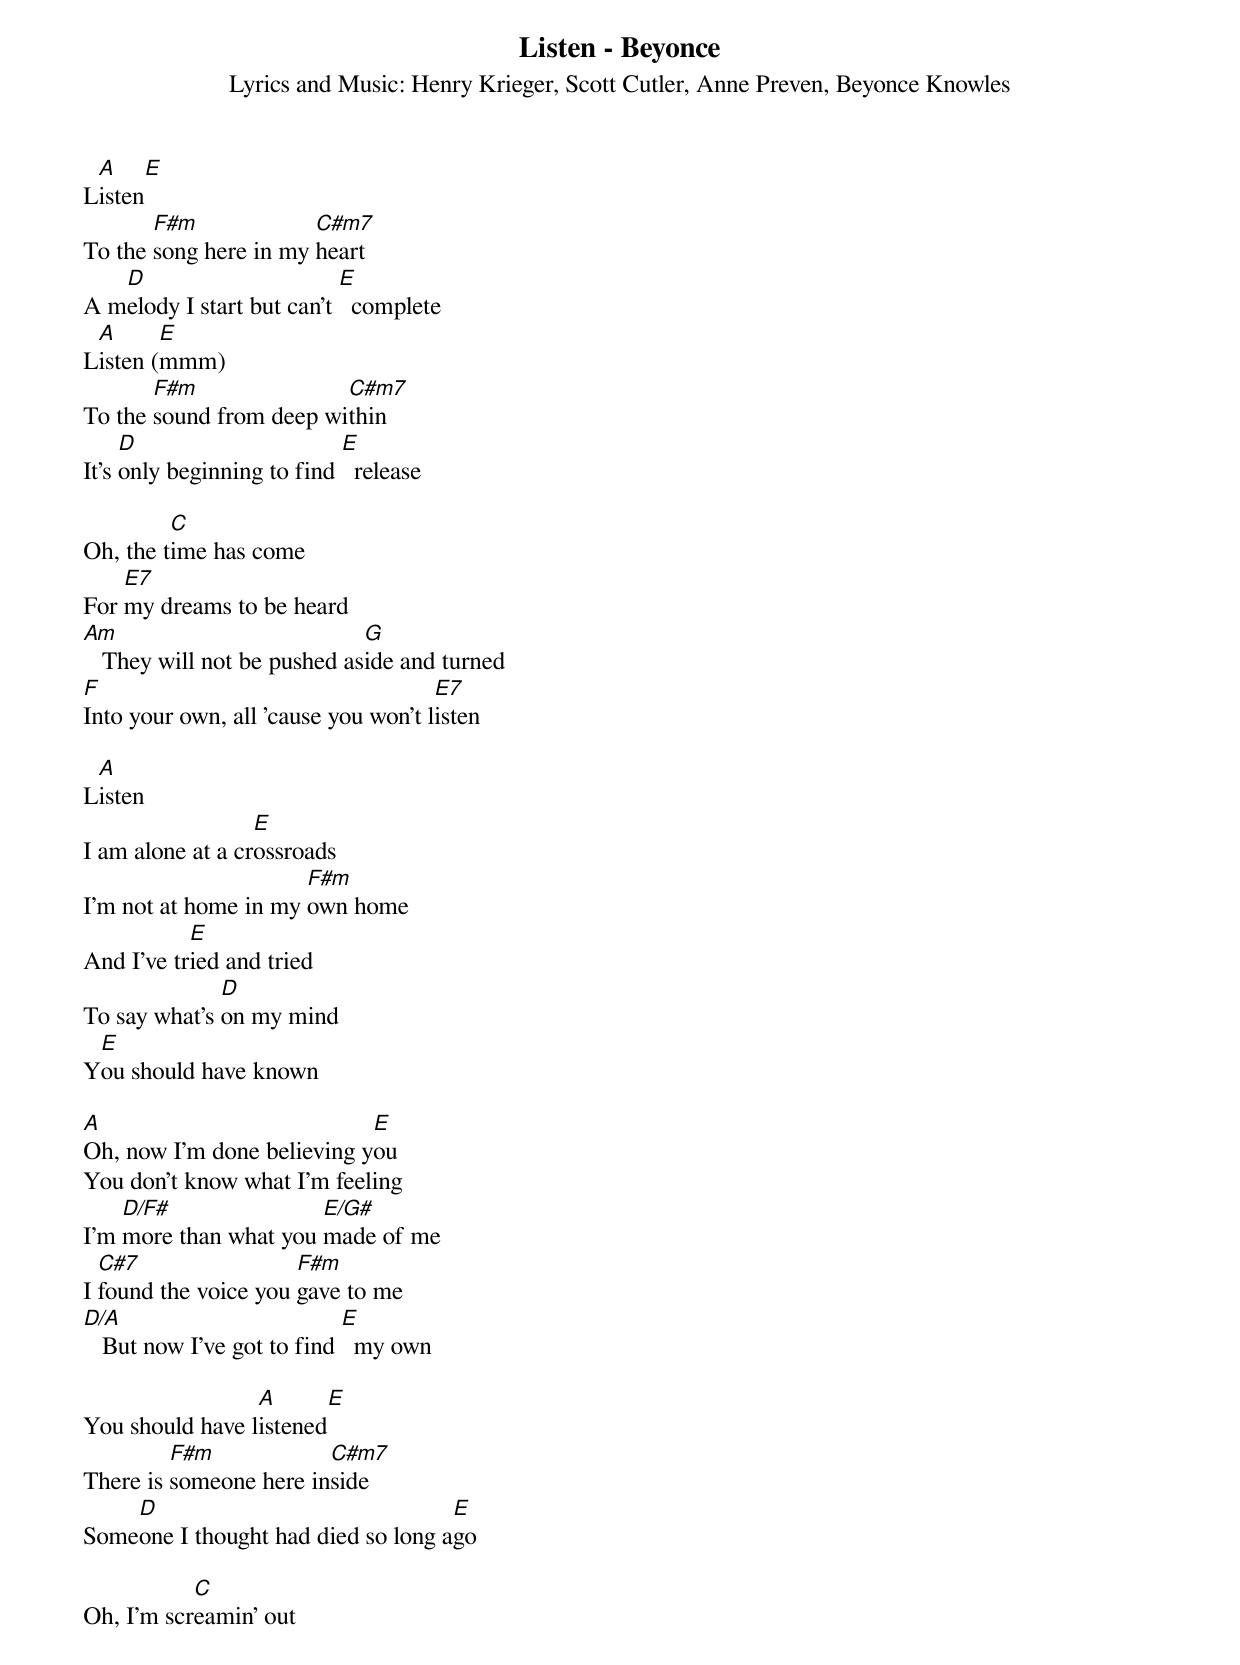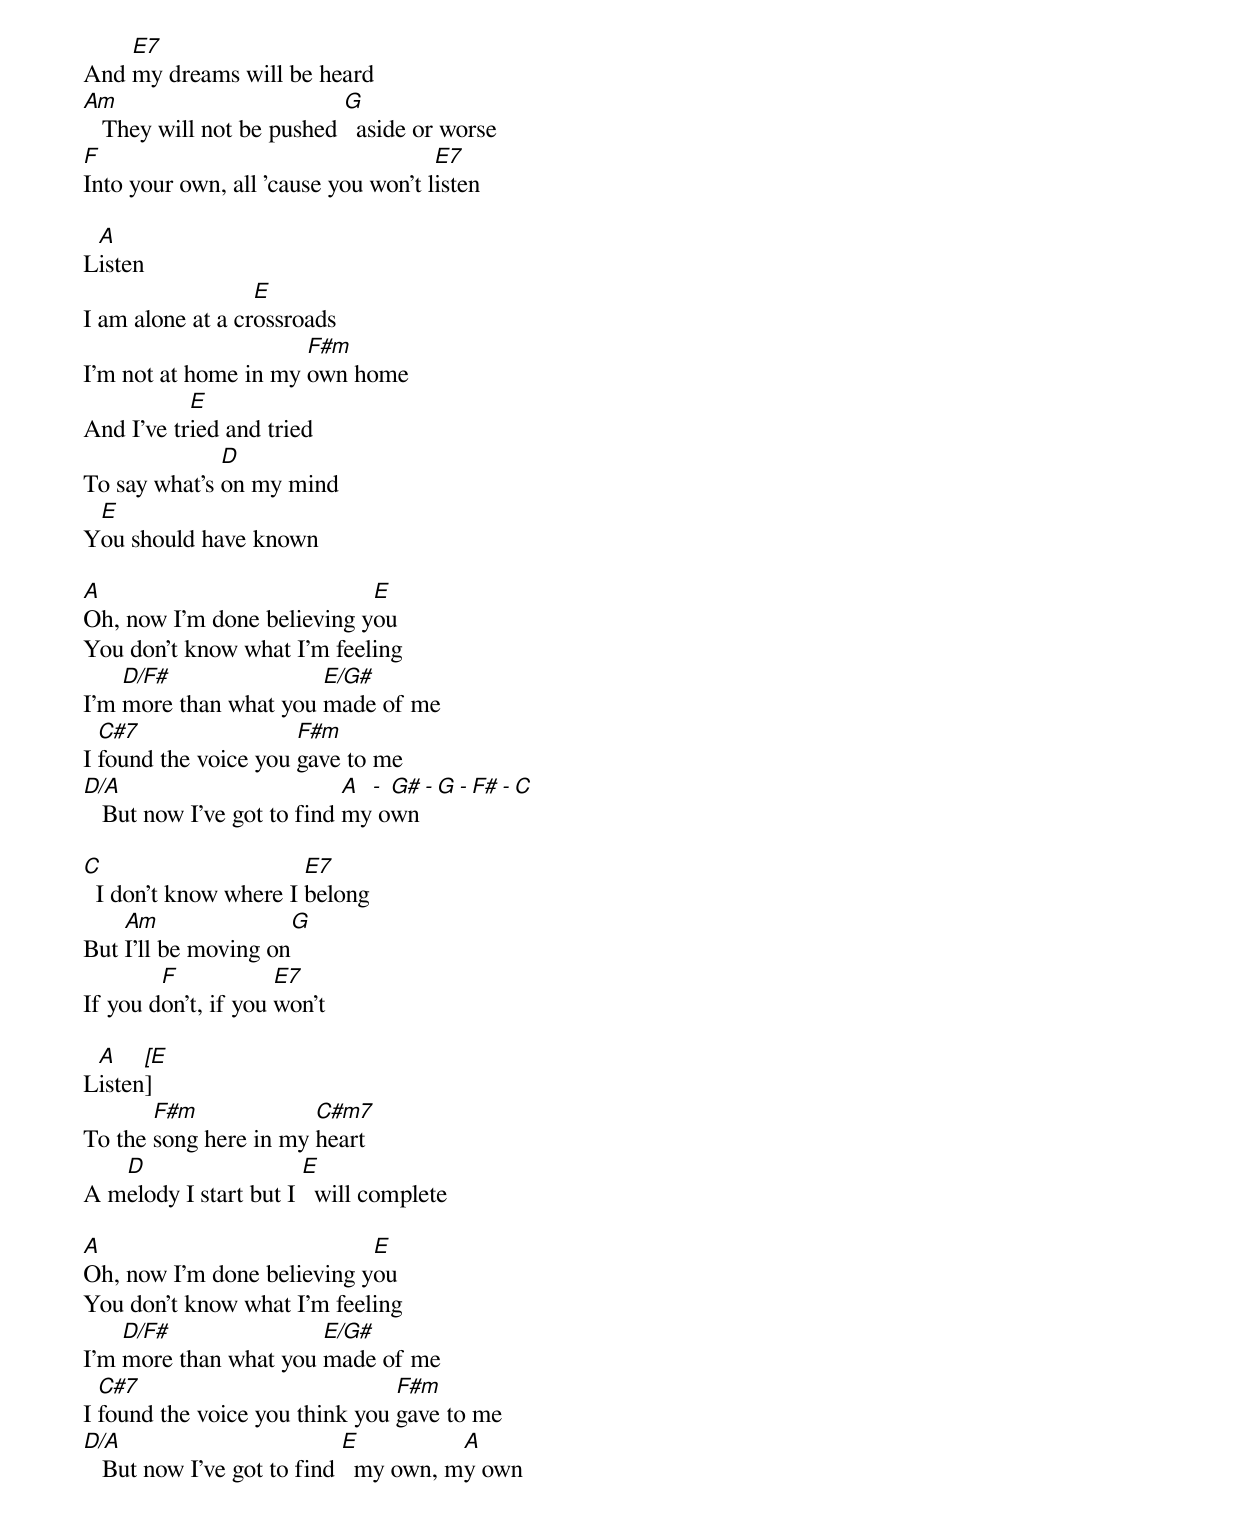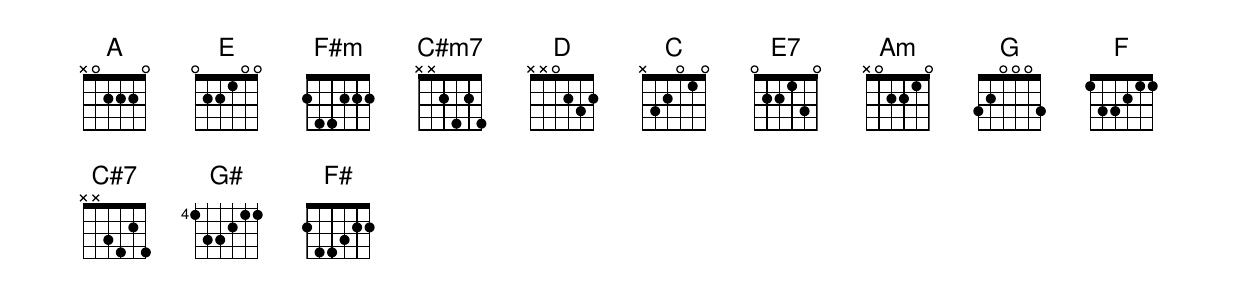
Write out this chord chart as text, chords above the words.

Listen - Beyonce
Lyrics and Music: Henry Krieger, Scott Cutler, Anne Preven, Beyonce Knowles

 A       E
Listen
       F#m             C#m7
To the song here in my heart
   D                       E
A melody I start but can't   complete
 A      E
Listen (mmm)
       F#m               C#m7
To the sound from deep within
     D                      E
It's only beginning to find   release

         C
Oh, the time has come
    E7
For my dreams to be heard
Am                           G
   They will not be pushed aside and turned
F                                    E7
Into your own, all 'cause you won’t listen

 A
Listen
                  E
I am alone at a crossroads
                      F#m
I'm not at home in my own home
           E
And I've tried and tried
              D
To say what's on my mind
 E
You should have known

A                           E
Oh, now I'm done believing you
You don't know what I'm feeling
    D/F#               E/G#
I'm more than what you made of me
  C#7                 F#m
I found the voice you gave to me
D/A                         E
   But now I've got to find   my own

                 A         E
You should have listened
         F#m            C#m7
There is someone here inside
    D                               E
Someone I thought had died so long ago

           C
Oh, I'm screamin' out
    E7
And my dreams will be heard
Am                         G
   They will not be pushed   aside or worse
F                                    E7
Into your own, all 'cause you won't listen

 A
Listen
                  E
I am alone at a crossroads
                      F#m
I'm not at home in my own home
           E
And I've tried and tried
              D
To say what's on my mind
 E
You should have known

A                           E
Oh, now I'm done believing you
You don't know what I'm feeling
    D/F#               E/G#
I'm more than what you made of me
  C#7                 F#m
I found the voice you gave to me
D/A                         A - G# - G - F# - C
   But now I've got to find my own

C                      E7
  I don't know where I belong
    Am                G
But I'll be moving on
        F            E7
If you don't, if you won't

 A     [E]
Listen
       F#m             C#m7
To the song here in my heart
   D                   E
A melody I start but I   will complete

A                           E
Oh, now I'm done believing you
You don't know what I'm feeling
    D/F#               E/G#
I'm more than what you made of me
  C#7                           F#m
I found the voice you think you gave to me
D/A                         E          A
   But now I've got to find   my own, my own
